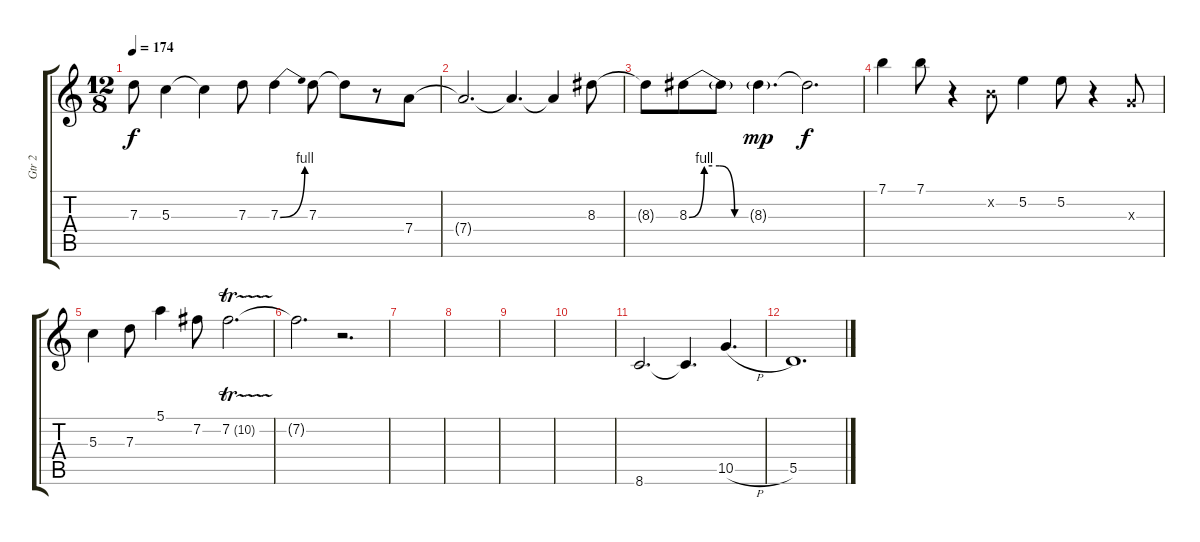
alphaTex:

\track ("Gtr 2" "Gtr 2") {instrument overdrivenguitar}
\staff {score tabs}
\tuning (E4 B3 G3 D3 A2 E2) {hide}
\ts (12 8)
\tempo 174
\clef g2
\ks c
7.3{t}.8{dy f} 5.3.4 5.3{t}.4 7.3.8 7.3{be (bend 0 0 60 4)}.4 7.3.8 7.3{t}.8 r.8 7.4.8 |
7.4{t}.2{d} 7.4{t}.4{d} 7.4{t}.4 8.3.8 |
8.3{t}.8 8.3{be (custom 0 0 15 4 30 4 45 0 60 0)}.8 8.3{t}.8 8.3{g}.4{d dy mp} 8.3{t}.2{d dy f} |
7.1.4 7.1.8 r.4 0.2{x}.8 5.2.4 5.2.8 r.4 0.3{x}.8 |
5.3.4 7.3.8 5.1.4 7.2.8 7.2{tr (10 16)}.2{d} |
7.2{t}.2{d} r.2{d} |
|
|
|
|
8.6.2{d} 8.6{t}.4{d} 10.5{h}.4{d} |
5.5.1{d}
